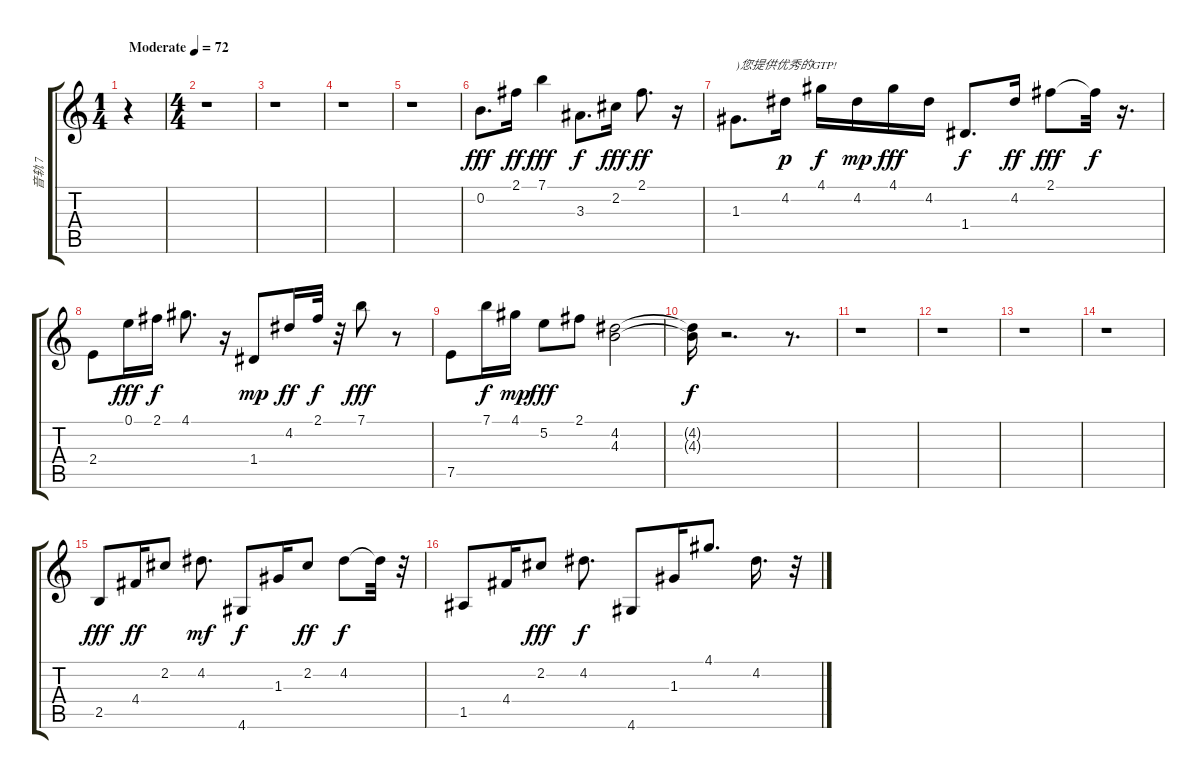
\track ("音轨 7" "音轨 7") {instrument acousticguitarsteel}
\staff {score tabs}
\tuning (E4 B3 G3 D3 A2 E2) {hide}
\ts (1 4)
\tempo (72 "Moderate")
\clef g2
\ks c
r.4{dy fff instrument acousticguitarsteel} |
\ts (4 4)
r.1 |
r.1 |
r.1 |
r.1 |
0.2.8{d} 2.1.16{dy ff} 7.1.4{dy fff} 3.3.8{d dy f} 2.2.16{dy fff} 2.1.8{d dy ff} r.16 |
1.3.8{d txt ")您提供优秀的GTP!"} 4.2.16{dy p} 4.1.16{dy f} 4.2.16{dy mp} 4.1.16{dy fff} 4.2.16 1.4.8{d dy f} 4.2.16{dy ff} 2.1.8{dy fff} 2.1{t}.32{dy f} r.16{d} |
2.4.8 0.1.16{dy fff} 2.1.16{dy f} 4.1.8{d} r.16 1.4.8{dy mp} 4.2.16{dy ff} 2.1.32{dy f} r.32 7.1.8{dy fff} r.8 |
7.5.8 7.1.16{dy f} 4.1.16{dy mp} 5.2.8{dy fff} 2.1.8 (4.2 4.3).2 |
(4.2{t} 4.3{t}).16{dy f} r.2{d} r.8{d} |
r.1 |
r.1 |
r.1 |
r.1 |
2.5.8{dy fff} 4.4.16{dy ff} 2.2.8 4.2.8{d dy mf} 4.6.8{dy f} 1.3.16 2.2.8{dy ff} 4.2.8{dy f} 4.2{t}.32 r.32 |
1.5.8 4.4.16 2.2.8{dy fff} 4.2.8{d dy f} 4.6.8 1.3.16 4.1.8{d} 4.2.16{d} r.32
